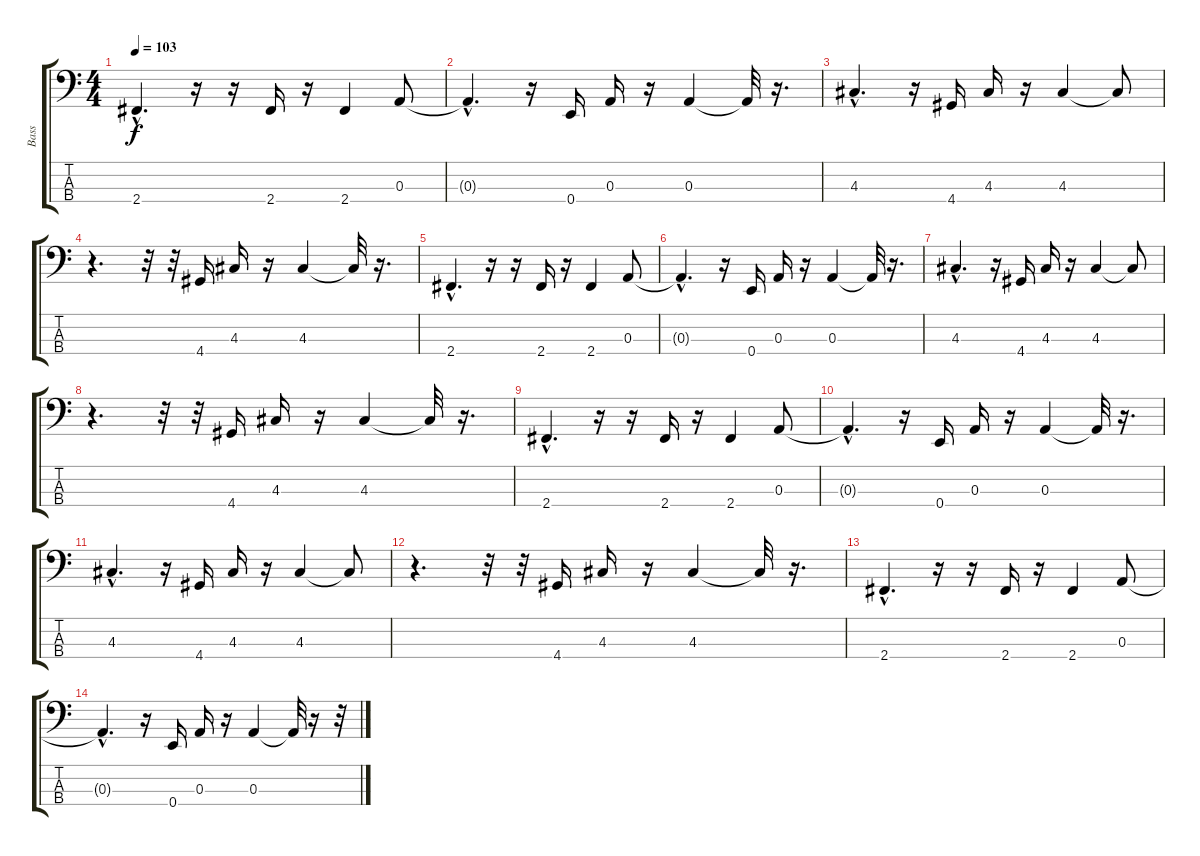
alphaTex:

\track ("Bass" "Bass") {instrument synthbass2}
\staff {score tabs}
\tuning (G2 D2 A1 E1) {hide}
\ts (4 4)
\tempo 103
\clef f4
\ks c
2.4{hac}.4{d dy f} r.16 r.16 2.4.16 r.16 2.4.4 0.3.8 |
0.3{hac t}.4{d} r.16 0.4.16 0.3.16 r.16 0.3.4 0.3{t}.32 r.16{d} |
4.3{hac}.4{d} r.16 4.4.16 4.3.16 r.16 4.3.4 4.3{t}.8 |
r.4{d} r.32 r.32 4.4.16 4.3.16 r.16 4.3.4 4.3{t}.32 r.16{d} |
2.4{hac}.4{d} r.16 r.16 2.4.16 r.16 2.4.4 0.3.8 |
0.3{hac t}.4{d} r.16 0.4.16 0.3.16 r.16 0.3.4 0.3{t}.32 r.16{d} |
4.3{hac}.4{d} r.16 4.4.16 4.3.16 r.16 4.3.4 4.3{t}.8 |
r.4{d} r.32 r.32 4.4.16 4.3.16 r.16 4.3.4 4.3{t}.32 r.16{d} |
2.4{hac}.4{d} r.16 r.16 2.4.16 r.16 2.4.4 0.3.8 |
0.3{hac t}.4{d} r.16 0.4.16 0.3.16 r.16 0.3.4 0.3{t}.32 r.16{d} |
4.3{hac}.4{d} r.16 4.4.16 4.3.16 r.16 4.3.4 4.3{t}.8 |
r.4{d} r.32 r.32 4.4.16 4.3.16 r.16 4.3.4 4.3{t}.32 r.16{d} |
2.4{hac}.4{d} r.16 r.16 2.4.16 r.16 2.4.4 0.3.8 |
0.3{hac t}.4{d} r.16 0.4.16 0.3.16 r.16 0.3.4 0.3{t}.32 r.16 r.32
